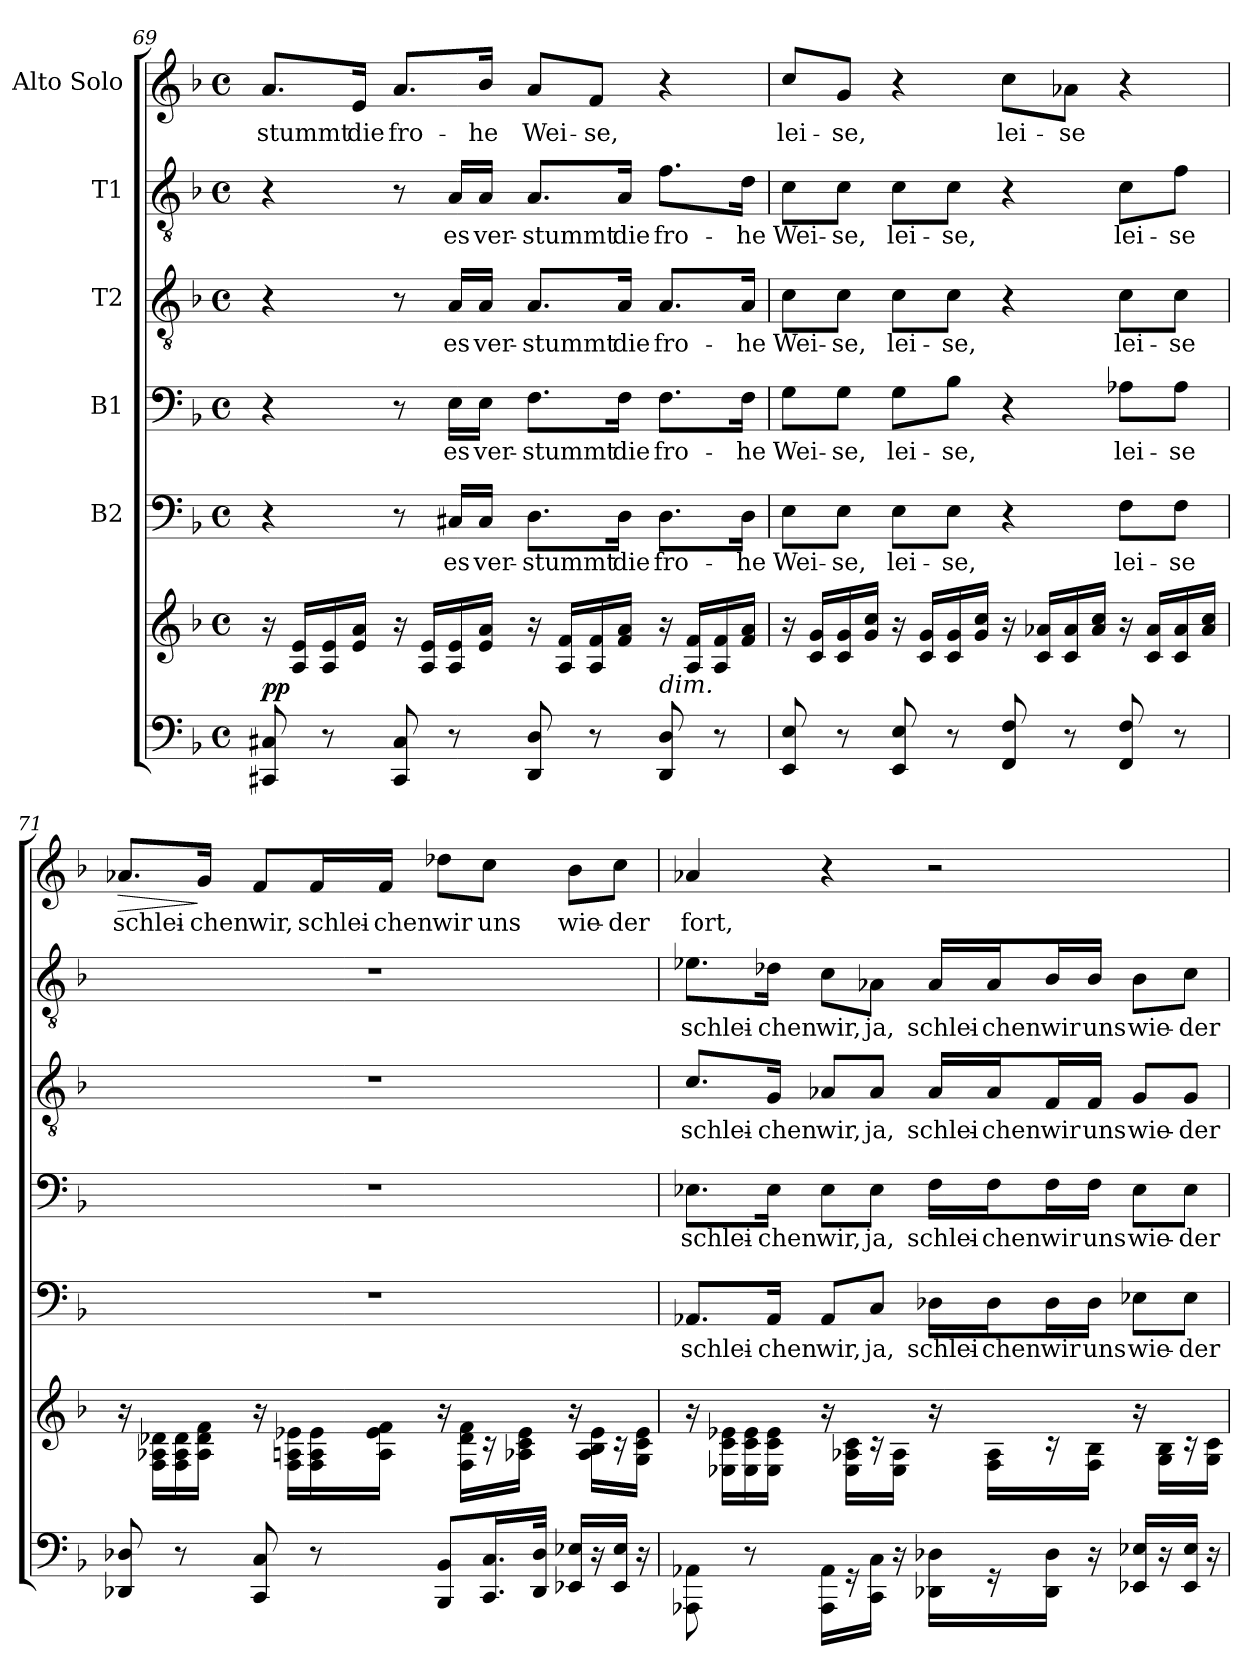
**kern	**dynam	**kern	**kern	**text	**kern	**text	**kern	**text	**kern	**text	**kern	**text	**dynam
*part7	*part7	*part6	*part5	*part5	*part4	*part4	*part3	*part3	*part2	*part2	*part1	*part1	*part1
*staff7	*staff7	*staff6	*staff5	*staff5	*staff4	*staff4	*staff3	*staff3	*staff2	*staff2	*staff1	*staff1	*staff1
*	*	*	*I"B2	*	*I"B1	*	*I"T2	*	*I"T1	*	*I"Alto Solo	*	*
!!LO:PB:g=z
*clefF4	*	*clefG2	*clefF4	*	*clefF4	*	*clefGv2	*	*clefGv2	*	*clefG2	*	*
*k[b-]	*	*k[b-]	*k[b-]	*	*k[b-]	*	*k[b-]	*	*k[b-]	*	*k[b-]	*	*
*M4/4	*	*M4/4	*M4/4	*	*M4/4	*	*M4/4	*	*M4/4	*	*M4/4	*	*
*met(c)	*	*met(c)	*met(c)	*	*met(c)	*	*met(c)	*	*met(c)	*	*met(c)	*	*
=69	=69	=69	=69	=69	=69	=69	=69	=69	=69	=69	=69	=69	=69
!	!LO:DY:a	!	!	!	!	!	!	!	!	!	!	!LO:LY:b	!
8CC#X/ 8C#X/	pp	16r	4r	.	4r	.	4r	.	4r	.	8.a/L	-stummt	.
.	.	16A/ 16e/LL	.	.	.	.	.	.	.	.	.	.	.
8r	.	16A/ 16e/	.	.	.	.	.	.	.	.	.	.	.
!	!	!	!	!	!	!	!	!	!	!	!	!LO:LY:b	!
.	.	16e/ 16a/JJ	.	.	.	.	.	.	.	.	16e/Jk	die	.
!	!	!	!	!	!	!	!	!	!	!	!	!LO:LY:b	!
8CC#/ 8C#/	.	16r	8r	.	8r	.	8r	.	8r	.	8.a/L	fro-	.
.	.	16A/ 16e/LL	.	.	.	.	.	.	.	.	.	.	.
!	!	!	!	!LO:LY:b	!	!LO:LY:b	!	!LO:LY:b	!	!LO:LY:b	!	!	!
8r	.	16A/ 16e/	16C#X/LL	es	16E\LL	es	16A/LL	es	16A/LL	es	.	.	.
!	!	!	!	!LO:LY:b	!	!LO:LY:b	!	!LO:LY:b	!	!LO:LY:b	!	!LO:LY:b	!
.	.	16e/ 16a/JJ	16C#/JJ	ver-	16E\JJ	ver-	16A/JJ	ver-	16A/JJ	ver-	16b-/Jk	-he	.
!	!	!	!	!LO:LY:b	!	!LO:LY:b	!	!LO:LY:b	!	!LO:LY:b	!	!LO:LY:b	!
8DD/ 8D/	.	16r	8.D\L	-stummt	8.F\L	-stummt	8.A/L	-stummt	8.A/L	-stummt	8a/L	Wei-	.
.	.	16A/ 16f/LL	.	.	.	.	.	.	.	.	.	.	.
!	!	!	!	!	!	!	!	!	!	!	!	!LO:LY:b	!
8r	.	16A/ 16f/	.	.	.	.	.	.	.	.	8f/J	-se,	.
!	!	!	!	!LO:LY:b	!	!LO:LY:b	!	!LO:LY:b	!	!LO:LY:b	!	!	!
.	.	16f/ 16a/JJ	16D\Jk	die	16F\Jk	die	16A/Jk	die	16A/Jk	die	.	.	.
!LO:TX:a:i:t=dim.	!	!	!	!	!	!	!	!	!	!	!	!	!
!	!	!	!	!LO:LY:b	!	!LO:LY:b	!	!LO:LY:b	!	!LO:LY:b	!	!	!
8DD/ 8D/	.	16r	8.D\L	fro-	8.F\L	fro-	8.A/L	fro-	8.f\L	fro-	4r	.	.
.	.	16A/ 16f/LL	.	.	.	.	.	.	.	.	.	.	.
8r	.	16A/ 16f/	.	.	.	.	.	.	.	.	.	.	.
!	!	!	!	!LO:LY:b	!	!LO:LY:b	!	!LO:LY:b	!	!LO:LY:b	!	!	!
.	.	16f/ 16a/JJ	16D\Jk	-he	16F\Jk	-he	16A/Jk	-he	16d\Jk	-he	.	.	.
=70	=70	=70	=70	=70	=70	=70	=70	=70	=70	=70	=70	=70	=70
!	!	!	!	!LO:LY:b	!	!LO:LY:b	!	!LO:LY:b	!	!LO:LY:b	!	!LO:LY:b	!
8EE/ 8E/	.	16r	8E\L	Wei-	8G\L	Wei-	8c\L	Wei-	8c\L	Wei-	8cc/L	lei-	.
.	.	16c/ 16g/LL	.	.	.	.	.	.	.	.	.	.	.
!	!	!	!	!LO:LY:b	!	!LO:LY:b	!	!LO:LY:b	!	!LO:LY:b	!	!LO:LY:b	!
8r	.	16c/ 16g/	8E\J	-se,	8G\J	-se,	8c\J	-se,	8c\J	-se,	8g/J	-se,	.
.	.	16g/ 16cc/JJ	.	.	.	.	.	.	.	.	.	.	.
!	!	!	!	!LO:LY:b	!	!LO:LY:b	!	!LO:LY:b	!	!LO:LY:b	!	!	!
8EE/ 8E/	.	16r	8E\L	lei-	8G\L	lei-	8c\L	lei-	8c\L	lei-	4r	.	.
.	.	16c/ 16g/LL	.	.	.	.	.	.	.	.	.	.	.
!	!	!	!	!LO:LY:b	!	!LO:LY:b	!	!LO:LY:b	!	!LO:LY:b	!	!	!
8r	.	16c/ 16g/	8E\J	-se,	8B-\J	-se,	8c\J	-se,	8c\J	-se,	.	.	.
.	.	16g/ 16cc/JJ	.	.	.	.	.	.	.	.	.	.	.
!	!	!	!	!	!	!	!	!	!	!	!	!LO:LY:b	!
8FF/ 8F/	.	16r	4r	.	4r	.	4r	.	4r	.	8cc\L	lei-	.
.	.	16c/ 16a-X/LL	.	.	.	.	.	.	.	.	.	.	.
!	!	!	!	!	!	!	!	!	!	!	!	!LO:LY:b	!
8r	.	16c/ 16a-/	.	.	.	.	.	.	.	.	8a-X\J	-se	.
.	.	16a-/ 16cc/JJ	.	.	.	.	.	.	.	.	.	.	.
!	!	!	!	!LO:LY:b	!	!LO:LY:b	!	!LO:LY:b	!	!LO:LY:b	!	!	!
8FF/ 8F/	.	16r	8F\L	lei-	8A-X\L	lei-	8c\L	lei-	8c\L	lei-	4r	.	.
.	.	16c/ 16a-/LL	.	.	.	.	.	.	.	.	.	.	.
!	!	!	!	!LO:LY:b	!	!LO:LY:b	!	!LO:LY:b	!	!LO:LY:b	!	!	!
8r	.	16c/ 16a-/	8F\J	-se	8A-\J	-se	8c\J	-se	8f\J	-se	.	.	.
.	.	16a-/ 16cc/JJ	.	.	.	.	.	.	.	.	.	.	.
=71	=71	=71	=71	=71	=71	=71	=71	=71	=71	=71	=71	=71	=71
!	!	!	!	!	!	!	!	!	!	!	!	!LO:LY:b	!LO:HP:b
8DD-X/ 8D-X/	.	16r	1r	.	1r	.	1r	.	1r	.	8.a-X/L	schlei-	>
.	.	16F\ 16A-X\ 16d-X\LL	.	.	.	.	.	.	.	.	.	.	.
8r	.	16F\ 16A-\ 16d-\	.	.	.	.	.	.	.	.	.	.	.
!	!	!	!	!	!	!	!	!	!	!	!	!LO:LY:b	!
.	.	16A-\ 16d-\ 16f\JJ	.	.	.	.	.	.	.	.	16g/Jk	-chen	]
!	!	!	!	!	!	!	!	!	!	!	!	!LO:LY:b	!
8CC/ 8C/	.	16r	.	.	.	.	.	.	.	.	8f/L	wir,	.
.	.	16F\ 16An\ 16e-X\LL	.	.	.	.	.	.	.	.	.	.	.
!	!	!	!	!	!	!	!	!	!	!	!	!LO:LY:b	!
8r	.	16F\ 16A\ 16e-\	.	.	.	.	.	.	.	.	16f/L	schlei-	.
!	!	!	!	!	!	!	!	!	!	!	!	!LO:LY:b	!
.	.	16A\ 16e-\ 16f\JJ	.	.	.	.	.	.	.	.	16f/JJ	-chen	.
!	!	!	!	!	!	!	!	!	!	!	!	!LO:LY:b	!
8BBB-/ 8BB-/L	.	16r	.	.	.	.	.	.	.	.	8dd-X\L	wir	.
.	.	16F\ 16d-\ 16f\LL	.	.	.	.	.	.	.	.	.	.	.
!	!	!	!	!	!	!	!	!	!	!	!	!LO:LY:b	!
16.CC/ 16.C/L	.	16r	.	.	.	.	.	.	.	.	8cc\J	uns	.
.	.	16A-X\ 16c\ 16e-\JJ	.	.	.	.	.	.	.	.	.	.	.
32DD-/ 32D-/JJk	.	.	.	.	.	.	.	.	.	.	.	.	.
!	!	!	!	!	!	!	!	!	!	!	!	!LO:LY:b	!
16EE-X/ 16E-X/LL	.	16r	.	.	.	.	.	.	.	.	8b-\L	wie-	.
16r	.	16A-\ 16B-\ 16e-\LL	.	.	.	.	.	.	.	.	.	.	.
!	!	!	!	!	!	!	!	!	!	!	!	!LO:LY:b	!
16EE-/ 16E-/JJ	.	16r	.	.	.	.	.	.	.	.	8cc\J	-der	.
16r	.	16G\ 16c\ 16e-\JJ	.	.	.	.	.	.	.	.	.	.	.
!!LO:LB:g=z
=72	=72	=72	=72	=72	=72	=72	=72	=72	=72	=72	=72	=72	=72
!	!	!	!	!LO:LY:b	!	!LO:LY:b	!	!LO:LY:b	!	!LO:LY:b	!	!LO:LY:b	!
8AAA-X\ 8AA-X\	.	16r	8.AA-X/L	schlei-	8.E-X\L	schlei-	8.c/L	schlei-	8.e-X\L	schlei-	4a-X/	fort,	.
.	.	16E-X\ 16c\ 16e-X\LL	.	.	.	.	.	.	.	.	.	.	.
8r	.	16E-\ 16c\ 16e-\	.	.	.	.	.	.	.	.	.	.	.
!	!	!	!	!LO:LY:b	!	!LO:LY:b	!	!LO:LY:b	!	!LO:LY:b	!	!	!
.	.	16E-\ 16c\ 16e-\JJ	16AA-/Jk	-chen	16E-\Jk	-chen	16G/Jk	-chen	16d-X\Jk	-chen	.	.	.
!	!	!	!	!LO:LY:b	!	!LO:LY:b	!	!LO:LY:b	!	!LO:LY:b	!	!	!
16AAA-\ 16AA-\LL	.	16r	8AA-/L	wir,	8E-\L	wir,	8A-X/L	wir,	8c\L	wir,	4r	.	.
16r	.	16E-\ 16A-X\ 16c\LL	.	.	.	.	.	.	.	.	.	.	.
!	!	!	!	!LO:LY:b	!	!LO:LY:b	!	!LO:LY:b	!	!LO:LY:b	!	!	!
16CC\ 16C\JJ	.	16r	8C/J	ja,	8E-\J	ja,	8A-/J	ja,	8A-X\J	ja,	.	.	.
16r	.	16E-\ 16A-\JJ	.	.	.	.	.	.	.	.	.	.	.
!	!	!	!	!LO:LY:b	!	!LO:LY:b	!	!LO:LY:b	!	!LO:LY:b	!	!	!
16DD-X\ 16D-X\LL	.	16r	16D-X\LL	schlei-	16F\LL	schlei-	16A-/LL	schlei-	16A-/LL	schlei-	2r	.	.
!	!	!	!	!LO:LY:b	!	!LO:LY:b	!	!LO:LY:b	!	!LO:LY:b	!	!	!
16r	.	16F\ 16A-\LL	16D-\J	-chen	16F\J	-chen	16A-/J	-chen	16A-/J	-chen	.	.	.
!	!	!	!	!LO:LY:b	!	!LO:LY:b	!	!LO:LY:b	!	!LO:LY:b	!	!	!
16DD-\ 16D-\JJ	.	16r	16D-\L	wir	16F\L	wir	16F/L	wir	16B-/L	wir	.	.	.
!	!	!	!	!LO:LY:b	!	!LO:LY:b	!	!LO:LY:b	!	!LO:LY:b	!	!	!
16r	.	16F\ 16B-\JJ	16D-\JJ	uns	16F\JJ	uns	16F/JJ	uns	16B-/JJ	uns	.	.	.
!	!	!	!	!LO:LY:b	!	!LO:LY:b	!	!LO:LY:b	!	!LO:LY:b	!	!	!
16EE-X/ 16E-X/LL	.	16r	8E-X\L	wie-	8E-\L	wie-	8G/L	wie-	8B-\L	wie-	.	.	.
16r	.	16G\ 16B-\LL	.	.	.	.	.	.	.	.	.	.	.
!	!	!	!	!LO:LY:b	!	!LO:LY:b	!	!LO:LY:b	!	!LO:LY:b	!	!	!
16EE-/ 16E-/JJ	.	16r	8E-\J	-der	8E-\J	-der	8G/J	-der	8c\J	-der	.	.	.
16r	.	16G\ 16c\JJ	.	.	.	.	.	.	.	.	.	.	.
=	=	=	=	=	=	=	=	=	=	=	=	=	=
*-	*-	*-	*-	*-	*-	*-	*-	*-	*-	*-	*-	*-	*-
